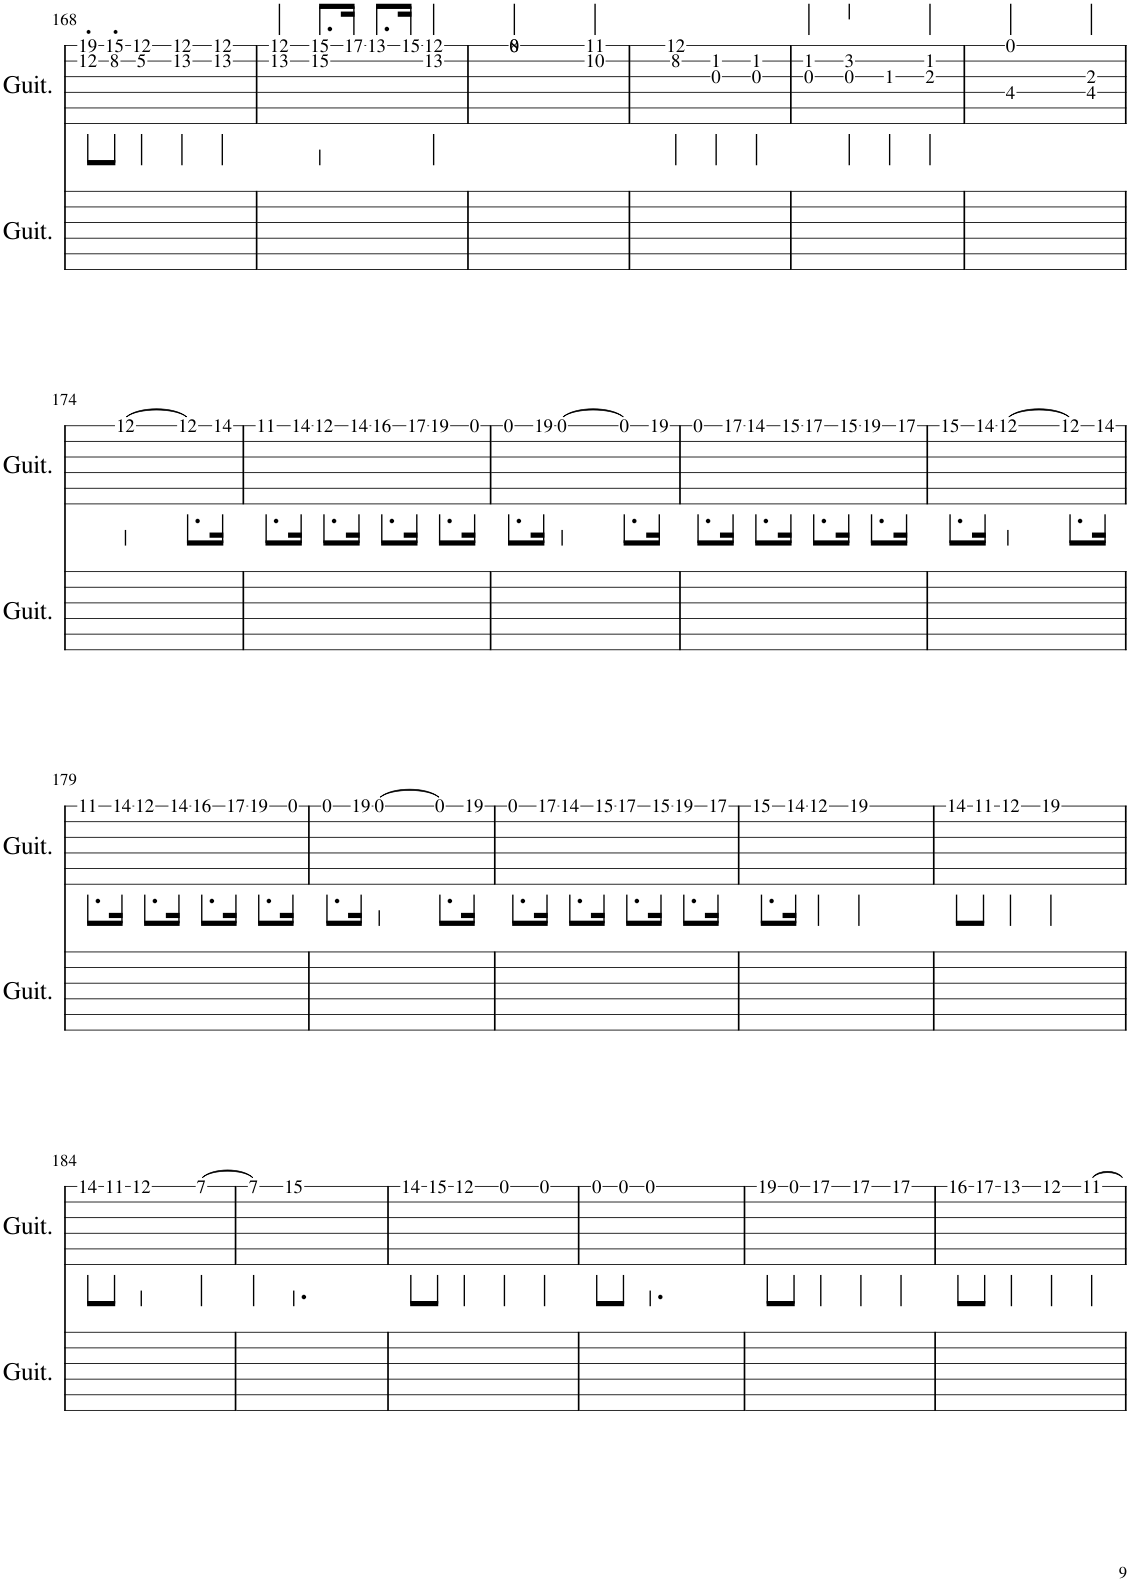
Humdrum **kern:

**kern	**kern
*part2	*part1
*staff2	*staff1
*I"Guitarra acústica	*I"Guitarra acústica
*I'Guit.	*I'Guit.
!!LO:PB:g=z
*clefF4	*clefG2
*k[f#]	*k[f#]
*M4/4	*M4/4
=168	=168
4r	8b\' 8bb\'L
.	8g\' 8gg\'J
2r	4e\ 4ee\
.	4cc\ 4ee\
4r	4cc\ 4ee\
=169	=169
*	*^
4r	4cc/ 4ee/	4ryy
2r	8.gg/L	2dd\
.	16aa/Jk	.
.	8.ffn/L	.
.	16gg/Jk	.
4r	4ee/	4cc\
=170	=170	=170
4r	4r	4r
2r	4cc/ 4ccc/	2.ryy
.	4r	.
4r	4a/ 4dd#X/	.
*	*v	*v
=171	=171
4r	4r
2r	4g\ 4ee\
*	*clefF4
.	4G\ 4c\
4r	4G\ 4c\
=172	=172
*	*^
4r	4G/ 4c/	4ryy
2r	2d/	4G\
.	.	4G#X\
4r	4c/	4A\
=173	=173	=173
4r	4r	4r
2r	4F#/ 4e/	2.ryy
.	4r	.
4r	4F#/ 4A/	.
*	*v	*v
!!LO:LB:g=z
=174	=174
4r	4r
*	*clefG2
2r	[2ee\
4r	8.ee\L]
.	16ff#\Jk
=175	=175
4r	8.dd#X\L
.	16ff#\Jk
2r	8.ee\L
.	16ff#\Jk
.	8.gg#X\L
.	16aa\Jk
4r	8.bb\L
.	16ccc\Jk
=176	=176
4r	8.ddd\L
.	16bb\Jk
2r	[2ccc\
4r	8.ccc\L]
.	16bb\Jk
=177	=177
4r	8.ccc\L
.	16aa\Jk
2r	8.ff#\L
.	16gg\Jk
.	8.aa\L
.	16gg\Jk
4r	8.bb\L
.	16aa\Jk
=178	=178
4r	8.gg\L
.	16ff#\Jk
2r	[2ee\
4r	8.ee\L]
.	16ff#\Jk
!!LO:LB:g=z
=179	=179
4r	8.dd#X\L
.	16ff#\Jk
2r	8.ee\L
.	16ff#\Jk
.	8.gg#X\L
.	16aa\Jk
4r	8.bb\L
.	16ccc\Jk
=180	=180
4r	8.ddd\L
.	16bb\Jk
2r	[2ccc\
4r	8.ccc\L]
.	16bb\Jk
=181	=181
4r	8.ccc\L
.	16aa\Jk
2r	8.ff#\L
.	16gg\Jk
.	8.aa\L
.	16gg\Jk
4r	8.bb\L
.	16aa\Jk
=182	=182
4r	8.gg\L
.	16ff#\Jk
2r	4ee\
.	4bb\
4r	4r
=183	=183
4r	8ff#\L
.	8dd#X\J
2r	4ee\
.	4bb\
4r	4r
!!LO:LB:g=z
=184	=184
4r	8ff#\L
.	8dd#X\J
2r	2ee\
4r	[4b\
=185	=185
4r	4b\]
2r	2.gg\
4r	.
=186	=186
4r	8ff#\L
.	8gg\J
2r	4ee\
.	4eee\
4r	4eee\
=187	=187
4r	8ddd#X\L
.	8eee\J
2r	2.ccc\
4r	.
=188	=188
4r	8bb\L
.	8ccc\J
2r	4aa\
.	4aa\
4r	4aa\
=189	=189
4r	8gg#X\L
.	8aa\J
2r	4ffn\
.	4ee\
4r	[4dd#X\
=	=
*-	*-
